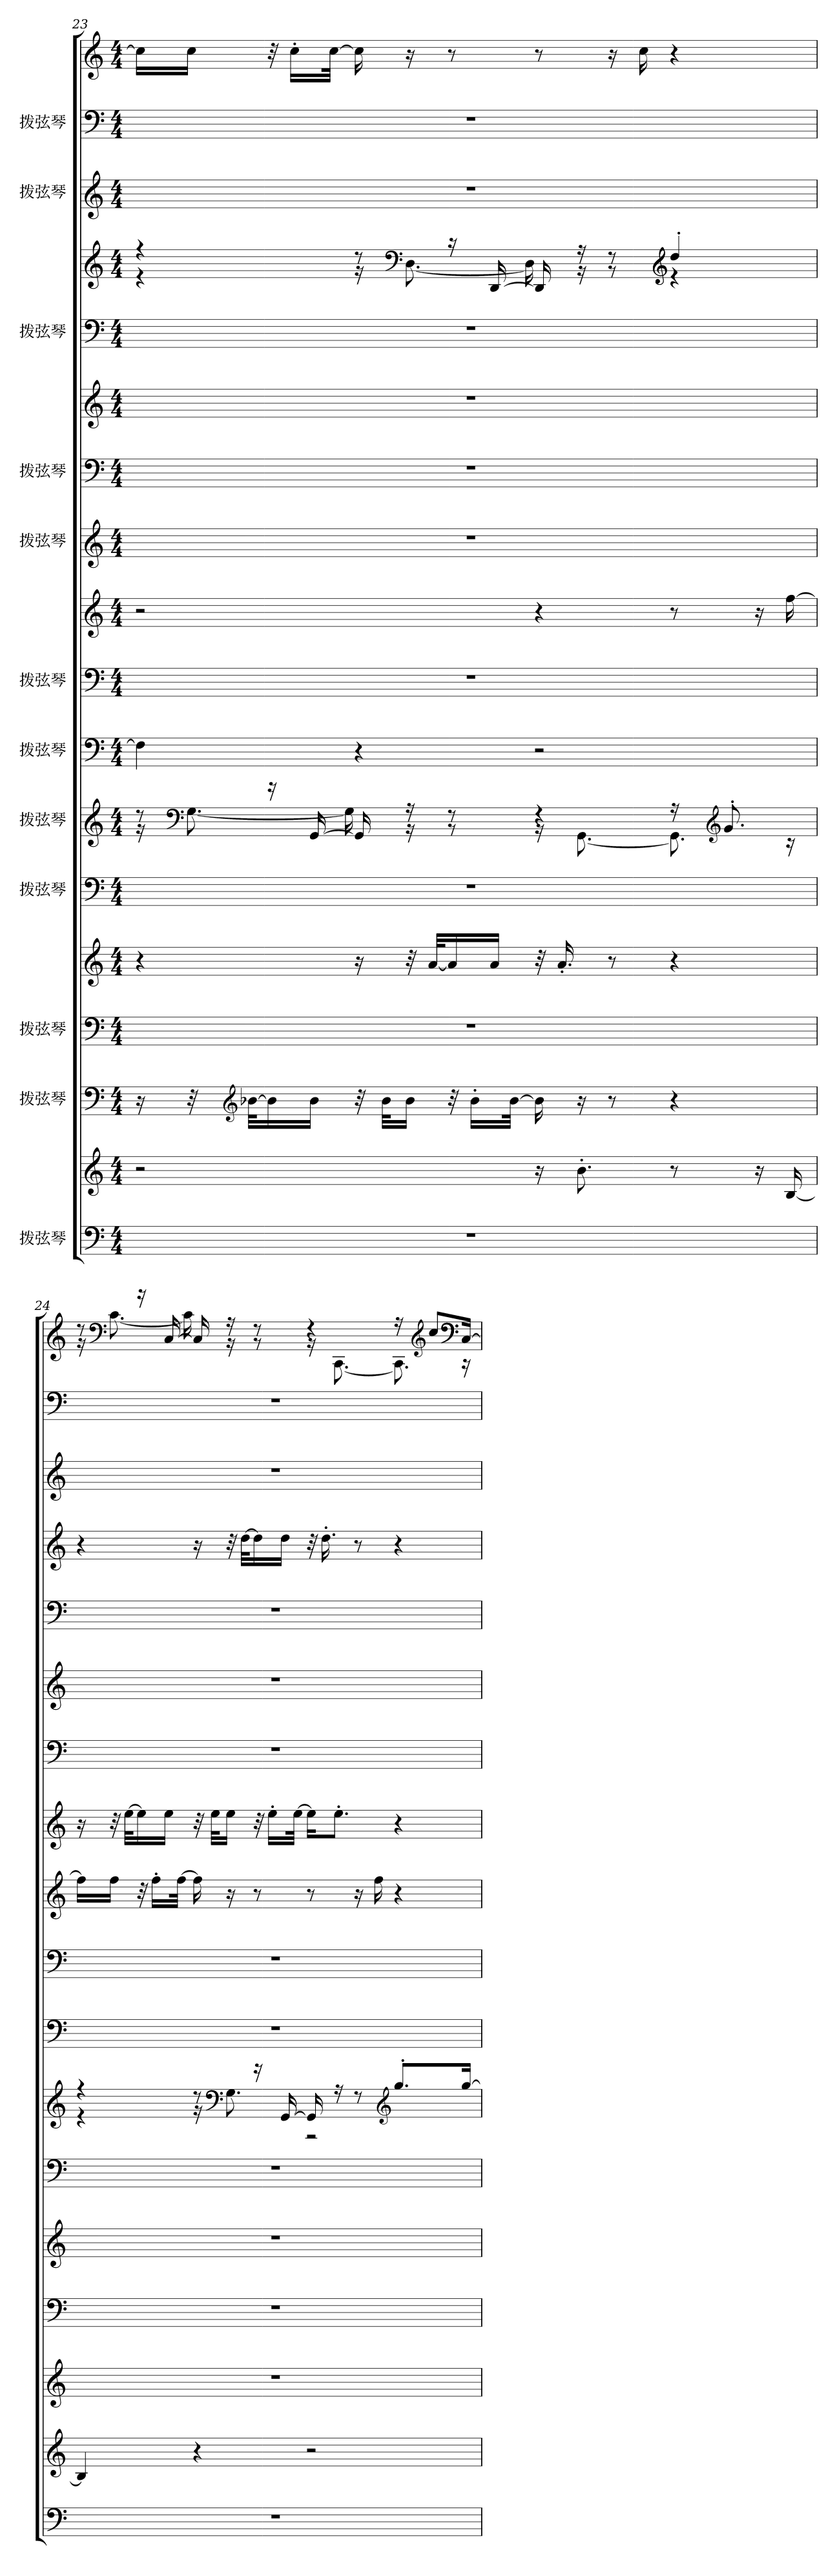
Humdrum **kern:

**kern	**kern	**kern	**kern	**kern	**kern	**kern	**kern	**kern	**kern	**kern	**kern	**kern	**kern	**kern	**kern	**kern	**kern
*part12	*part12	*part11	*part10	*part10	*part9	*part8	*part7	*part6	*part6	*part5	*part4	*part4	*part3	*part3	*part2	*part1	*part1
*staff18	*staff17	*staff16	*staff15	*staff14	*staff13	*staff12	*staff11	*staff10	*staff9	*staff8	*staff7	*staff6	*staff5	*staff4	*staff3	*staff2	*staff1
*I"拨弦琴	*	*I"拨弦琴	*I"拨弦琴	*	*I"拨弦琴	*I"拨弦琴	*I"拨弦琴	*I"拨弦琴	*	*I"拨弦琴	*I"拨弦琴	*	*I"拨弦琴	*	*I"拨弦琴	*I"拨弦琴	*
!!LO:PB:g=z
*clefF4	*clefG2	*clefF4	*clefF4	*clefG2	*clefF4	*clefG2	*clefF4	*clefF4	*clefG2	*clefG2	*clefF4	*clefG2	*clefF4	*clefG2	*clefG2	*clefF4	*clefG2
*k[]	*k[]	*k[]	*k[]	*k[]	*k[]	*k[]	*k[]	*k[]	*k[]	*k[]	*k[]	*k[]	*k[]	*k[]	*k[]	*k[]	*k[]
*M4/4	*M4/4	*M4/4	*M4/4	*M4/4	*M4/4	*M4/4	*M4/4	*M4/4	*M4/4	*M4/4	*M4/4	*M4/4	*M4/4	*M4/4	*M4/4	*M4/4	*M4/4
=23	=23	=23	=23	=23	=23	=23	=23	=23	=23	=23	=23	=23	=23	=23	=23	=23	=23
*	*	*	*	*	*	*^	*	*	*	*	*	*	*	*^	*	*	*
1r	2r	16r	1r	4r	1r	8r	16r	4F#\]	1r	2r	1r	1r	1r	1r	4r	4r	1r	1r	16cc\LL]
*	*	*	*	*	*	*clefF4	*	*	*	*	*	*	*	*	*	*	*	*	*
.	.	32r	.	.	.	.	[8.G\	.	.	.	.	.	.	.	.	.	.	.	16cc\JJ
*	*	*clefG2	*	*	*	*	*	*	*	*	*	*	*	*	*	*	*	*	*
.	.	[32b-X\KLL	.	.	.	.	.	.	.	.	.	.	.	.	.	.	.	.	.
.	.	16b-\]	.	.	.	16r	.	.	.	.	.	.	.	.	.	.	.	.	32r
.	.	.	.	.	.	.	.	.	.	.	.	.	.	.	.	.	.	.	16cc'\LL
.	.	16b-\JJ	.	.	.	[16GG/	.	.	.	.	.	.	.	.	.	.	.	.	.
.	.	.	.	.	.	.	.	.	.	.	.	.	.	.	.	.	.	.	[32cc\JJk
.	.	32r	.	16r	.	16GG/]	16G\]	4r	.	.	.	.	.	.	8r	16r	.	.	16cc\]
.	.	32b-\KLL	.	.	.	.	.	.	.	.	.	.	.	.	.	.	.	.	.
*	*	*	*	*	*	*	*	*	*	*	*	*	*	*	*clefF4	*	*	*	*
.	.	16b-\JJ	.	32r	.	16r	16r	.	.	.	.	.	.	.	.	[8.D\	.	.	16r
.	.	.	.	[32a/KLL	.	.	.	.	.	.	.	.	.	.	.	.	.	.	.
.	.	32r	.	16a/]	.	8r	8r	.	.	.	.	.	.	.	16r	.	.	.	8r
.	.	16b-'\LL	.	.	.	.	.	.	.	.	.	.	.	.	.	.	.	.	.
.	.	.	.	16a/JJ	.	.	.	.	.	.	.	.	.	.	[16DD/	.	.	.	.
.	.	[32b-\JJk	.	.	.	.	.	.	.	.	.	.	.	.	.	.	.	.	.
.	16r	16b-\]	.	32r	.	4r	16r	2r	.	4r	.	.	.	.	16DD/]	16D\]	.	.	8r
.	.	.	.	16.a'/	.	.	.	.	.	.	.	.	.	.	.	.	.	.	.
.	8.b'\	16r	.	.	.	.	[8.GG\	.	.	.	.	.	.	.	16r	16r	.	.	.
.	.	8r	.	8r	.	.	.	.	.	.	.	.	.	.	8r	8r	.	.	16r
.	.	.	.	.	.	.	.	.	.	.	.	.	.	.	.	.	.	.	16cc\
*	*	*	*	*	*	*	*	*	*	*	*	*	*	*	*clefG2	*	*	*	*
.	8r	4r	.	4r	.	16r	8.GG\]	.	.	8r	.	.	.	.	4dd'/	4r	.	.	4r
*	*	*	*	*	*	*clefG2	*	*	*	*	*	*	*	*	*	*	*	*	*
.	.	.	.	.	.	8.g'/	.	.	.	.	.	.	.	.	.	.	.	.	.
.	16r	.	.	.	.	.	.	.	.	16r	.	.	.	.	.	.	.	.	.
.	[16B/	.	.	.	.	.	16r	.	.	[16ff\	.	.	.	.	.	.	.	.	.
*	*	*	*	*	*	*	*	*	*	*	*	*	*	*	*v	*v	*	*	*
!!LO:PB:g=z
=24	=24	=24	=24	=24	=24	=24	=24	=24	=24	=24	=24	=24	=24	=24	=24	=24	=24	=24
*	*	*	*	*	*	*	*	*	*	*	*	*	*	*	*	*	*	*^
1r	4B/]	1r	1r	1r	1r	4r	4r	1r	1r	16ff\LL]	16r	1r	1r	1r	4r	1r	1r	8r	16r
*	*	*	*	*	*	*	*	*	*	*	*	*	*	*	*	*	*	*clefF4	*
.	.	.	.	.	.	.	.	.	.	16ff\JJ	32r	.	.	.	.	.	.	.	[8.c\
.	.	.	.	.	.	.	.	.	.	.	[32ee\KLL	.	.	.	.	.	.	.	.
.	.	.	.	.	.	.	.	.	.	32r	16ee\]	.	.	.	.	.	.	16r	.
.	.	.	.	.	.	.	.	.	.	16ff'\LL	.	.	.	.	.	.	.	.	.
.	.	.	.	.	.	.	.	.	.	.	16ee\JJ	.	.	.	.	.	.	[16C/	.
.	.	.	.	.	.	.	.	.	.	[32ff\JJk	.	.	.	.	.	.	.	.	.
.	4r	.	.	.	.	8r	16r	.	.	16ff\]	32r	.	.	.	16r	.	.	16C/]	16c\]
.	.	.	.	.	.	.	.	.	.	.	32ee\KLL	.	.	.	.	.	.	.	.
*	*	*	*	*	*	*clefF4	*	*	*	*	*	*	*	*	*	*	*	*	*
.	.	.	.	.	.	.	8.G\	.	.	16r	16ee\JJ	.	.	.	32r	.	.	16r	16r
.	.	.	.	.	.	.	.	.	.	.	.	.	.	.	[32dd\KLL	.	.	.	.
.	.	.	.	.	.	16r	.	.	.	8r	32r	.	.	.	16dd\]	.	.	8r	8r
.	.	.	.	.	.	.	.	.	.	.	16ee'\LL	.	.	.	.	.	.	.	.
.	.	.	.	.	.	[16GG/	.	.	.	.	.	.	.	.	16dd\JJ	.	.	.	.
.	.	.	.	.	.	.	.	.	.	.	[32ee\JJk	.	.	.	.	.	.	.	.
.	2r	.	.	.	.	16GG/]	2r	.	.	8r	16ee\KL]	.	.	.	32r	.	.	4r	16r
.	.	.	.	.	.	.	.	.	.	.	.	.	.	.	16.dd'\	.	.	.	.
.	.	.	.	.	.	16r	.	.	.	.	8.ee'\J	.	.	.	.	.	.	.	[8.CC\
.	.	.	.	.	.	8r	.	.	.	16r	.	.	.	.	8r	.	.	.	.
.	.	.	.	.	.	.	.	.	.	16ff\	.	.	.	.	.	.	.	.	.
*	*	*	*	*	*	*clefG2	*	*	*	*	*	*	*	*	*	*	*	*	*
.	.	.	.	.	.	8.gg'/L	.	.	.	4r	4r	.	.	.	4r	.	.	16r	8.CC\]
*	*	*	*	*	*	*	*	*	*	*	*	*	*	*	*	*	*	*clefG2	*
.	.	.	.	.	.	.	.	.	.	.	.	.	.	.	.	.	.	8cc/L	.
*	*	*	*	*	*	*	*	*	*	*	*	*	*	*	*	*	*	*clefF4	*
.	.	.	.	.	.	[16gg/Jk	.	.	.	.	.	.	.	.	.	.	.	[16C/Jk	16r
*	*	*	*	*	*	*v	*v	*	*	*	*	*	*	*	*	*	*	*v	*v
=	=	=	=	=	=	=	=	=	=	=	=	=	=	=	=	=	=
*-	*-	*-	*-	*-	*-	*-	*-	*-	*-	*-	*-	*-	*-	*-	*-	*-	*-
